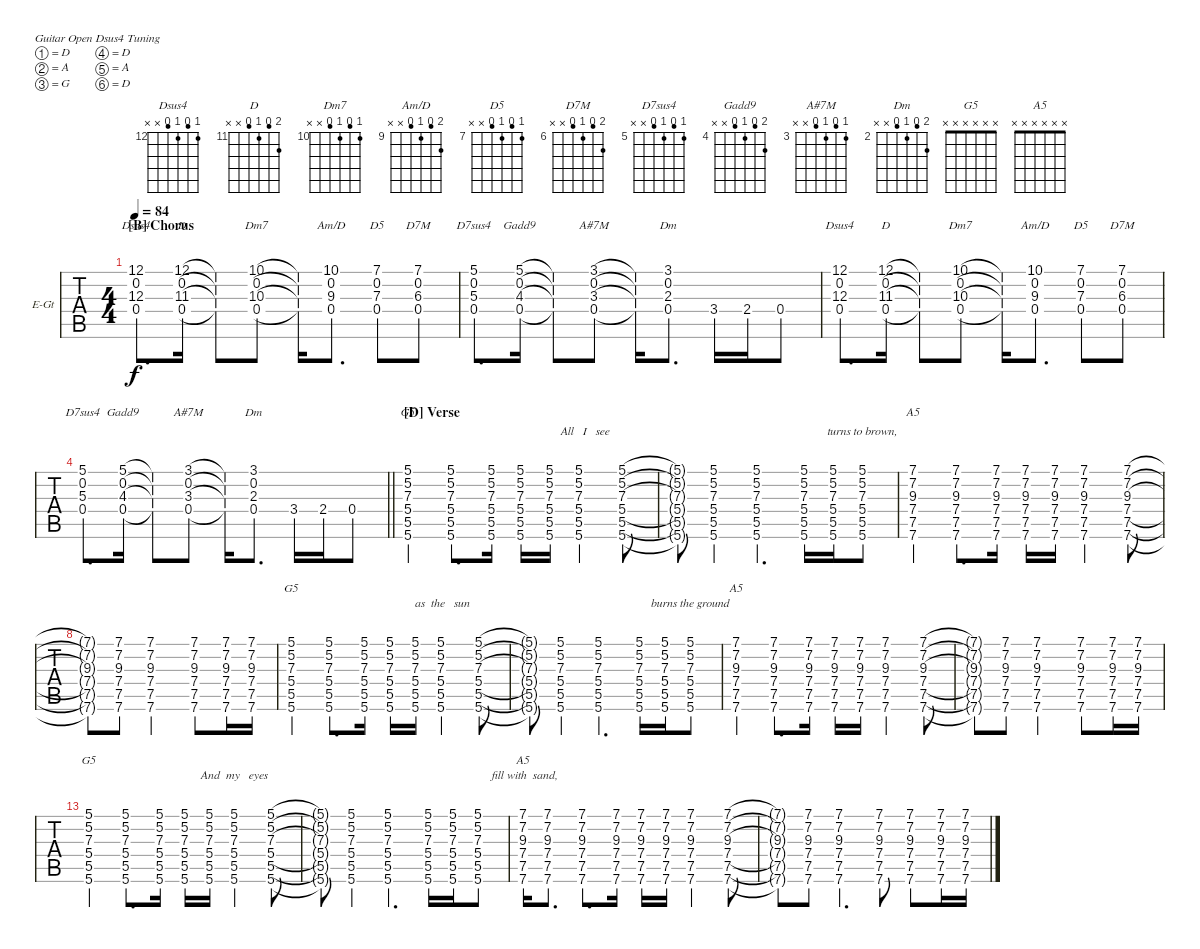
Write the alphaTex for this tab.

\bracketExtendMode nobrackets
\firstSystemTrackNameOrientation horizontal
\otherSystemsTrackNameOrientation horizontal
\defaultBarNumberDisplay FirstOfSystem
\track ("Dadgad" "E-Gt") {instrument distortionguitar}
\staff {tabs}
\tuning (D4 A3 G3 D3 A2 D2)
\chord ("Dsus4" 12 11 12 11 x x) {firstfret 12 showfingering false}
\chord ("D" 12 10 11 10 x x) {firstfret 11 showfingering false}
\chord ("Dm7" 10 9 10 9 x x) {firstfret 10 showfingering false}
\chord ("Am/D" 10 8 9 8 x x) {firstfret 9 showfingering false}
\chord ("D5" 7 6 7 6 x x) {firstfret 7 showfingering false}
\chord ("D7M" 7 5 6 5 x x) {firstfret 6 showfingering false}
\chord ("D7sus4" 5 4 5 4 x x) {firstfret 5 showfingering false}
\chord ("Gadd9" 5 3 4 3 x x) {firstfret 4 showfingering false}
\chord ("A#7M" 3 2 3 2 x x) {firstfret 3 showfingering false}
\chord ("Dm" 3 1 2 1 x x) {firstfret 2 showfingering false}
\chord ("G5" 5 5 7 5 5 5) {firstfret 5 showfingering false barre (5 5 5 5)}
\chord ("A5" 7 7 9 7 7 7) {firstfret 7 showfingering false barre (7 7 7 7)}
\chord ("G5" x x x x x x)
\chord ("A5" x x x x x x)
\ts (4 4)
\section ("B" "Chorus")
\tempo 84
\clef g2
\ks d
(12.1 0.2 12.3 0.4).8{d ch "Dsus4" lyrics (0 "") lyrics (1 "") lyrics (2 "") lyrics (3 "") lyrics (4 "") dy f} (12.1 0.2 11.3 0.4).16{ch "D" lyrics (0 "") lyrics (1 "") lyrics (2 "") lyrics (3 "") lyrics (4 "")} (12.1{t} 0.2{t} 11.3{t} 0.4{t}).8{lyrics (0 "") lyrics (1 "") lyrics (2 "") lyrics (3 "") lyrics (4 "")} (10.1 0.2 10.3 0.4).8{ch "Dm7" lyrics (0 "") lyrics (1 "") lyrics (2 "") lyrics (3 "") lyrics (4 "")} (10.1{t} 0.2{t} 10.3{t} 0.4{t}).16{lyrics (0 "") lyrics (1 "") lyrics (2 "") lyrics (3 "") lyrics (4 "")} (10.1 0.2 9.3 0.4).8{d ch "Am/D" lyrics (0 "") lyrics (1 "") lyrics (2 "") lyrics (3 "") lyrics (4 "")} (7.1 0.2 7.3 0.4).8{ch "D5" lyrics (0 "") lyrics (1 "") lyrics (2 "") lyrics (3 "") lyrics (4 "")} (7.1 0.2 6.3 0.4).8{ch "D7M" lyrics (0 "") lyrics (1 "") lyrics (2 "") lyrics (3 "") lyrics (4 "")} |
(5.1 0.2 5.3 0.4).8{d ch "D7sus4" lyrics (0 "") lyrics (1 "") lyrics (2 "") lyrics (3 "") lyrics (4 "")} (5.1 0.2 4.3 0.4).16{ch "Gadd9" lyrics (0 "") lyrics (1 "") lyrics (2 "") lyrics (3 "") lyrics (4 "")} (5.1{t} 0.2{t} 4.3{t} 0.4{t}).8{lyrics (0 "") lyrics (1 "") lyrics (2 "") lyrics (3 "") lyrics (4 "")} (3.1 0.2 3.3 0.4).8{ch "A#7M" lyrics (0 "") lyrics (1 "") lyrics (2 "") lyrics (3 "") lyrics (4 "")} (3.1{t} 0.2{t} 3.3{t} 0.4{t}).16{lyrics (0 "") lyrics (1 "") lyrics (2 "") lyrics (3 "") lyrics (4 "")} (3.1 0.2 2.3 0.4).8{d ch "Dm" lyrics (0 "") lyrics (1 "") lyrics (2 "") lyrics (3 "") lyrics (4 "")} 3.4.16{lyrics (0 "") lyrics (1 "") lyrics (2 "") lyrics (3 "") lyrics (4 "")} 2.4.16{lyrics (0 "") lyrics (1 "") lyrics (2 "") lyrics (3 "") lyrics (4 "")} 0.4.8{lyrics (0 "") lyrics (1 "") lyrics (2 "") lyrics (3 "") lyrics (4 "")} |
(12.1 0.2 12.3 0.4).8{d ch "Dsus4" lyrics (0 "") lyrics (1 "") lyrics (2 "") lyrics (3 "") lyrics (4 "")} (12.1 0.2 11.3 0.4).16{ch "D" lyrics (0 "") lyrics (1 "") lyrics (2 "") lyrics (3 "") lyrics (4 "")} (12.1{t} 0.2{t} 11.3{t} 0.4{t}).8{lyrics (0 "") lyrics (1 "") lyrics (2 "") lyrics (3 "") lyrics (4 "")} (10.1 0.2 10.3 0.4).8{ch "Dm7" lyrics (0 "") lyrics (1 "") lyrics (2 "") lyrics (3 "") lyrics (4 "")} (10.1{t} 0.2{t} 10.3{t} 0.4{t}).16{lyrics (0 "") lyrics (1 "") lyrics (2 "") lyrics (3 "") lyrics (4 "")} (10.1 0.2 9.3 0.4).8{d ch "Am/D" lyrics (0 "") lyrics (1 "") lyrics (2 "") lyrics (3 "") lyrics (4 "")} (7.1 0.2 7.3 0.4).8{ch "D5" lyrics (0 "") lyrics (1 "") lyrics (2 "") lyrics (3 "") lyrics (4 "")} (7.1 0.2 6.3 0.4).8{ch "D7M" lyrics (0 "") lyrics (1 "") lyrics (2 "") lyrics (3 "") lyrics (4 "")} |
\barLineRight lightlight
(5.1 0.2 5.3 0.4).8{d ch "D7sus4" lyrics (0 "") lyrics (1 "") lyrics (2 "") lyrics (3 "") lyrics (4 "")} (5.1 0.2 4.3 0.4).16{ch "Gadd9" lyrics (0 "") lyrics (1 "") lyrics (2 "") lyrics (3 "") lyrics (4 "")} (5.1{t} 0.2{t} 4.3{t} 0.4{t}).8{lyrics (0 "") lyrics (1 "") lyrics (2 "") lyrics (3 "") lyrics (4 "")} (3.1 0.2 3.3 0.4).8{ch "A#7M" lyrics (0 "") lyrics (1 "") lyrics (2 "") lyrics (3 "") lyrics (4 "")} (3.1{t} 0.2{t} 3.3{t} 0.4{t}).16{lyrics (0 "") lyrics (1 "") lyrics (2 "") lyrics (3 "") lyrics (4 "")} (3.1 0.2 2.3 0.4).8{d ch "Dm" lyrics (0 "") lyrics (1 "") lyrics (2 "") lyrics (3 "") lyrics (4 "")} 3.4.16{lyrics (0 "") lyrics (1 "") lyrics (2 "") lyrics (3 "") lyrics (4 "")} 2.4.16{lyrics (0 "") lyrics (1 "") lyrics (2 "") lyrics (3 "") lyrics (4 "")} 0.4.8{lyrics (0 "") lyrics (1 "") lyrics (2 "") lyrics (3 "") lyrics (4 "")} |
\section ("D" "Verse")
(5.1 5.2 7.3 5.4 5.5 5.6).4{ch "G5" lyrics (0 "") lyrics (1 "") lyrics (2 "") lyrics (3 "") lyrics (4 "")} (5.1 5.2 7.3 5.4 5.5 5.6).8{d lyrics (0 "") lyrics (1 "") lyrics (2 "") lyrics (3 "") lyrics (4 "")} (5.1 5.2 7.3 5.4 5.5 5.6).16{lyrics (0 "") lyrics (1 "") lyrics (2 "") lyrics (3 "") lyrics (4 "")} (5.1 5.2 7.3 5.4 5.5 5.6).16{lyrics (0 "") lyrics (1 "") lyrics (2 "") lyrics (3 "") lyrics (4 "")} (5.1 5.2 7.3 5.4 5.5 5.6).16{lyrics (0 "") lyrics (1 "") lyrics (2 "") lyrics (3 "") lyrics (4 "")} (5.1 5.2 7.3 5.4 5.5 5.6).4{lyrics (0 "") lyrics (1 "    All   I   see ") lyrics (2 "") lyrics (3 "") lyrics (4 "")} (5.1 5.2 7.3 5.4 5.5 5.6).8{lyrics (0 "") lyrics (1 "") lyrics (2 "") lyrics (3 "") lyrics (4 "")} |
(5.1{t} 5.2{t} 7.3{t} 5.4{t} 5.5{t} 5.6{t}).8{lyrics (0 "") lyrics (1 "") lyrics (2 "") lyrics (3 "") lyrics (4 "")} (5.1 5.2 7.3 5.4 5.5 5.6).4{lyrics (0 "") lyrics (1 "") lyrics (2 "") lyrics (3 "") lyrics (4 "")} (5.1 5.2 7.3 5.4 5.5 5.6).4{d lyrics (0 "") lyrics (1 "") lyrics (2 "") lyrics (3 "") lyrics (4 "")} (5.1 5.2 7.3 5.4 5.5 5.6).16{lyrics (0 "") lyrics (1 "") lyrics (2 "") lyrics (3 "") lyrics (4 "")} (5.1 5.2 7.3 5.4 5.5 5.6).16{lyrics (0 "") lyrics (1 "") lyrics (2 "") lyrics (3 "") lyrics (4 "")} (5.1 5.2 7.3 5.4 5.5 5.6).8{lyrics (0 "") lyrics (1 "turns to brown,") lyrics (2 "") lyrics (3 "") lyrics (4 "")} |
(7.1 7.2 9.3 7.4 7.5 7.6).4{ch "A5" lyrics (0 "") lyrics (1 "") lyrics (2 "") lyrics (3 "") lyrics (4 "")} (7.1 7.2 9.3 7.4 7.5 7.6).8{d lyrics (0 "") lyrics (1 "") lyrics (2 "") lyrics (3 "") lyrics (4 "")} (7.1 7.2 9.3 7.4 7.5 7.6).16{lyrics (0 "") lyrics (1 "") lyrics (2 "") lyrics (3 "") lyrics (4 "")} (7.1 7.2 9.3 7.4 7.5 7.6).16{lyrics (0 "") lyrics (1 "") lyrics (2 "") lyrics (3 "") lyrics (4 "")} (7.1 7.2 9.3 7.4 7.5 7.6).16{lyrics (0 "") lyrics (1 "") lyrics (2 "") lyrics (3 "") lyrics (4 "")} (7.1 7.2 9.3 7.4 7.5 7.6).4{lyrics (0 "") lyrics (1 "") lyrics (2 "") lyrics (3 "") lyrics (4 "")} (7.1 7.2 9.3 7.4 7.5 7.6).8{lyrics (0 "") lyrics (1 "") lyrics (2 "") lyrics (3 "") lyrics (4 "")} |
(7.1{t} 7.2{t} 9.3{t} 7.4{t} 7.5{t} 7.6{t}).8{lyrics (0 "") lyrics (1 "") lyrics (2 "") lyrics (3 "") lyrics (4 "")} (7.1 7.2 9.3 7.4 7.5 7.6).8{lyrics (0 "") lyrics (1 "") lyrics (2 "") lyrics (3 "") lyrics (4 "")} (7.1 7.2 9.3 7.4 7.5 7.6).2{lyrics (0 "") lyrics (1 "") lyrics (2 "") lyrics (3 "") lyrics (4 "")} (7.1 7.2 9.3 7.4 7.5 7.6).8{lyrics (0 "") lyrics (1 "") lyrics (2 "") lyrics (3 "") lyrics (4 "")} (7.1 7.2 9.3 7.4 7.5 7.6).16{lyrics (0 "") lyrics (1 "") lyrics (2 "") lyrics (3 "") lyrics (4 "")} (7.1 7.2 9.3 7.4 7.5 7.6).16{lyrics (0 "") lyrics (1 "") lyrics (2 "") lyrics (3 "") lyrics (4 "")} |
(5.1 5.2 7.3 5.4 5.5 5.6).4{ch "G5" lyrics (0 "") lyrics (1 "") lyrics (2 "") lyrics (3 "") lyrics (4 "")} (5.1 5.2 7.3 5.4 5.5 5.6).8{d lyrics (0 "") lyrics (1 "") lyrics (2 "") lyrics (3 "") lyrics (4 "")} (5.1 5.2 7.3 5.4 5.5 5.6).16{lyrics (0 "") lyrics (1 "") lyrics (2 "") lyrics (3 "") lyrics (4 "")} (5.1 5.2 7.3 5.4 5.5 5.6).16{lyrics (0 "") lyrics (1 "") lyrics (2 "") lyrics (3 "") lyrics (4 "")} (5.1 5.2 7.3 5.4 5.5 5.6).16{lyrics (0 "") lyrics (1 "") lyrics (2 "") lyrics (3 "") lyrics (4 "")} (5.1 5.2 7.3 5.4 5.5 5.6).4{lyrics (0 "") lyrics (1 " as  the   sun ") lyrics (2 "") lyrics (3 "") lyrics (4 "")} (5.1 5.2 7.3 5.4 5.5 5.6).8{lyrics (0 "") lyrics (1 "") lyrics (2 "") lyrics (3 "") lyrics (4 "")} |
(5.1{t} 5.2{t} 7.3{t} 5.4{t} 5.5{t} 5.6{t}).8{lyrics (0 "") lyrics (1 "") lyrics (2 "") lyrics (3 "") lyrics (4 "")} (5.1 5.2 7.3 5.4 5.5 5.6).4{lyrics (0 "") lyrics (1 "") lyrics (2 "") lyrics (3 "") lyrics (4 "")} (5.1 5.2 7.3 5.4 5.5 5.6).4{d lyrics (0 "") lyrics (1 "") lyrics (2 "") lyrics (3 "") lyrics (4 "")} (5.1 5.2 7.3 5.4 5.5 5.6).16{lyrics (0 "") lyrics (1 "") lyrics (2 "") lyrics (3 "") lyrics (4 "")} (5.1 5.2 7.3 5.4 5.5 5.6).16{lyrics (0 "") lyrics (1 "") lyrics (2 "") lyrics (3 "") lyrics (4 "")} (5.1 5.2 7.3 5.4 5.5 5.6).8{lyrics (0 "") lyrics (1 "burns the ground") lyrics (2 "") lyrics (3 "") lyrics (4 "")} |
(7.1 7.2 9.3 7.4 7.5 7.6).4{ch "A5" lyrics (0 "") lyrics (1 "") lyrics (2 "") lyrics (3 "") lyrics (4 "")} (7.1 7.2 9.3 7.4 7.5 7.6).8{d lyrics (0 "") lyrics (1 "") lyrics (2 "") lyrics (3 "") lyrics (4 "")} (7.1 7.2 9.3 7.4 7.5 7.6).16{lyrics (0 "") lyrics (1 "") lyrics (2 "") lyrics (3 "") lyrics (4 "")} (7.1 7.2 9.3 7.4 7.5 7.6).16{lyrics (0 "") lyrics (1 "") lyrics (2 "") lyrics (3 "") lyrics (4 "")} (7.1 7.2 9.3 7.4 7.5 7.6).16{lyrics (0 "") lyrics (1 "") lyrics (2 "") lyrics (3 "") lyrics (4 "")} (7.1 7.2 9.3 7.4 7.5 7.6).4{lyrics (0 "") lyrics (1 "") lyrics (2 "") lyrics (3 "") lyrics (4 "")} (7.1 7.2 9.3 7.4 7.5 7.6).8{lyrics (0 "") lyrics (1 "") lyrics (2 "") lyrics (3 "") lyrics (4 "")} |
(7.1{t} 7.2{t} 9.3{t} 7.4{t} 7.5{t} 7.6{t}).8{lyrics (0 "") lyrics (1 "") lyrics (2 "") lyrics (3 "") lyrics (4 "")} (7.1 7.2 9.3 7.4 7.5 7.6).8{lyrics (0 "") lyrics (1 "") lyrics (2 "") lyrics (3 "") lyrics (4 "")} (7.1 7.2 9.3 7.4 7.5 7.6).2{lyrics (0 "") lyrics (1 "") lyrics (2 "") lyrics (3 "") lyrics (4 "")} (7.1 7.2 9.3 7.4 7.5 7.6).8{lyrics (0 "") lyrics (1 "") lyrics (2 "") lyrics (3 "") lyrics (4 "")} (7.1 7.2 9.3 7.4 7.5 7.6).16{lyrics (0 "") lyrics (1 "") lyrics (2 "") lyrics (3 "") lyrics (4 "")} (7.1 7.2 9.3 7.4 7.5 7.6).16{lyrics (0 "") lyrics (1 "") lyrics (2 "") lyrics (3 "") lyrics (4 "")} |
(5.1 5.2 7.3 5.4 5.5 5.6).4{ch "G5" lyrics (0 "") lyrics (1 "") lyrics (2 "") lyrics (3 "") lyrics (4 "")} (5.1 5.2 7.3 5.4 5.5 5.6).8{d lyrics (0 "") lyrics (1 "") lyrics (2 "") lyrics (3 "") lyrics (4 "")} (5.1 5.2 7.3 5.4 5.5 5.6).16{lyrics (0 "") lyrics (1 "") lyrics (2 "") lyrics (3 "") lyrics (4 "")} (5.1 5.2 7.3 5.4 5.5 5.6).16{lyrics (0 "") lyrics (1 "") lyrics (2 "") lyrics (3 "") lyrics (4 "")} (5.1 5.2 7.3 5.4 5.5 5.6).16{lyrics (0 "") lyrics (1 "") lyrics (2 "") lyrics (3 "") lyrics (4 "")} (5.1 5.2 7.3 5.4 5.5 5.6).4{lyrics (0 "") lyrics (1 "And  my   eyes") lyrics (2 "") lyrics (3 "") lyrics (4 "")} (5.1 5.2 7.3 5.4 5.5 5.6).8{lyrics (0 "") lyrics (1 "") lyrics (2 "") lyrics (3 "") lyrics (4 "")} |
(5.1{t} 5.2{t} 7.3{t} 5.4{t} 5.5{t} 5.6{t}).8{lyrics (0 "") lyrics (1 "") lyrics (2 "") lyrics (3 "") lyrics (4 "")} (5.1 5.2 7.3 5.4 5.5 5.6).4{lyrics (0 "") lyrics (1 "") lyrics (2 "") lyrics (3 "") lyrics (4 "")} (5.1 5.2 7.3 5.4 5.5 5.6).4{d lyrics (0 "") lyrics (1 "") lyrics (2 "") lyrics (3 "") lyrics (4 "")} (5.1 5.2 7.3 5.4 5.5 5.6).16{lyrics (0 "") lyrics (1 "") lyrics (2 "") lyrics (3 "") lyrics (4 "")} (5.1 5.2 7.3 5.4 5.5 5.6).16{lyrics (0 "") lyrics (1 "") lyrics (2 "") lyrics (3 "") lyrics (4 "")} (5.1 5.2 7.3 5.4 5.5 5.6).8{lyrics (0 "") lyrics (1 "") lyrics (2 "") lyrics (3 "") lyrics (4 "")} |
(7.1 7.2 9.3 7.4 7.5 7.6).16{ch "A5" lyrics (0 "") lyrics (1 " fill with  sand,     ") lyrics (2 "") lyrics (3 "") lyrics (4 "")} (7.1 7.2 9.3 7.4 7.5 7.6).8{d lyrics (0 "") lyrics (1 "") lyrics (2 "") lyrics (3 "") lyrics (4 "")} (7.1 7.2 9.3 7.4 7.5 7.6).8{d lyrics (0 "") lyrics (1 "") lyrics (2 "") lyrics (3 "") lyrics (4 "")} (7.1 7.2 9.3 7.4 7.5 7.6).16{lyrics (0 "") lyrics (1 "") lyrics (2 "") lyrics (3 "") lyrics (4 "")} (7.1 7.2 9.3 7.4 7.5 7.6).16{lyrics (0 "") lyrics (1 "") lyrics (2 "") lyrics (3 "") lyrics (4 "")} (7.1 7.2 9.3 7.4 7.5 7.6).16{lyrics (0 "") lyrics (1 "") lyrics (2 "") lyrics (3 "") lyrics (4 "")} (7.1 7.2 9.3 7.4 7.5 7.6).4{lyrics (0 "") lyrics (1 "") lyrics (2 "") lyrics (3 "") lyrics (4 "")} (7.1 7.2 9.3 7.4 7.5 7.6).8{lyrics (0 "") lyrics (1 "") lyrics (2 "") lyrics (3 "") lyrics (4 "")} |
(7.1{t} 7.2{t} 9.3{t} 7.4{t} 7.5{t} 7.6{t}).8{lyrics (0 "") lyrics (1 "") lyrics (2 "") lyrics (3 "") lyrics (4 "")} (7.1 7.2 9.3 7.4 7.5 7.6).8{lyrics (0 "") lyrics (1 "") lyrics (2 "") lyrics (3 "") lyrics (4 "")} (7.1 7.2 9.3 7.4 7.5 7.6).4{d lyrics (0 "") lyrics (1 "") lyrics (2 "") lyrics (3 "") lyrics (4 "")} (7.1 7.2 9.3 7.4 7.5 7.6).8{lyrics (0 "") lyrics (1 "") lyrics (2 "") lyrics (3 "") lyrics (4 "")} (7.1 7.2 9.3 7.4 7.5 7.6).8{lyrics (0 "") lyrics (1 "") lyrics (2 "") lyrics (3 "") lyrics (4 "")} (7.1 7.2 9.3 7.4 7.5 7.6).16{lyrics (0 "") lyrics (1 "") lyrics (2 "") lyrics (3 "") lyrics (4 "")} (7.1 7.2 9.3 7.4 7.5 7.6).16{lyrics (0 "") lyrics (1 "") lyrics (2 "") lyrics (3 "") lyrics (4 "")}
